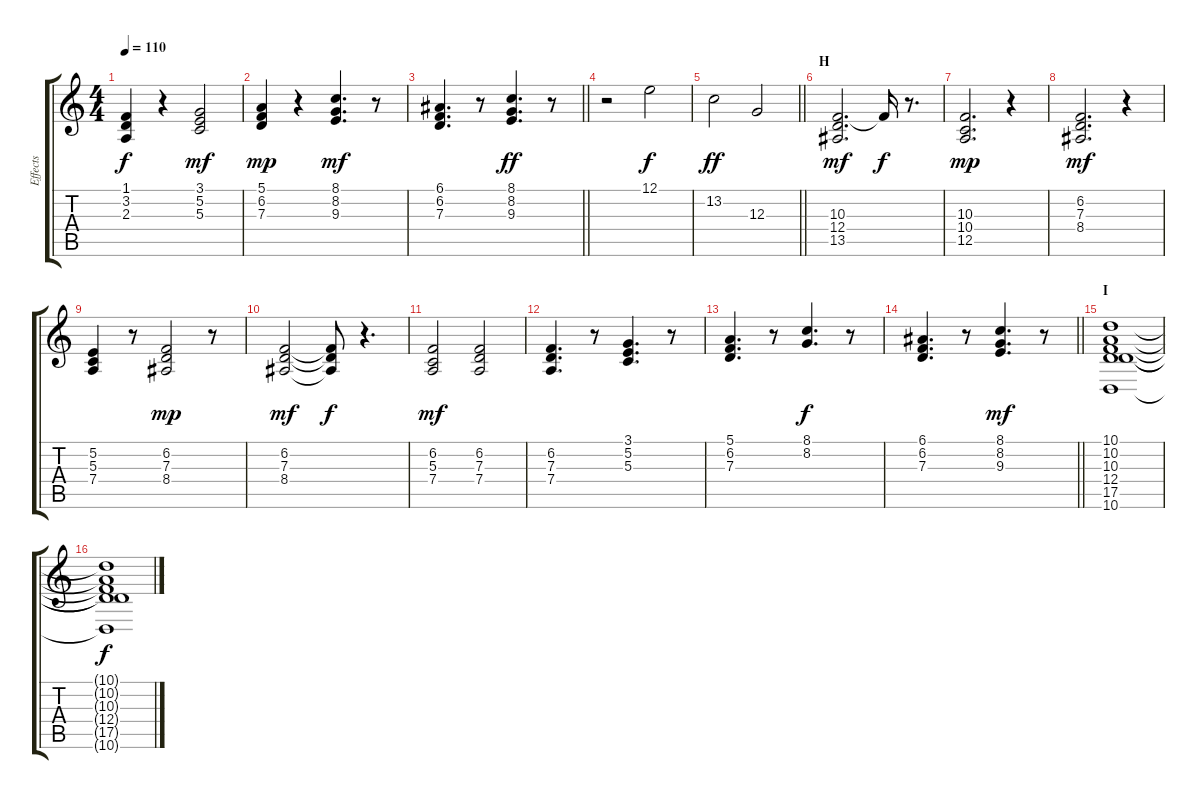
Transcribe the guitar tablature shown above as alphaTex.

\track ("Effects" "Effects") {instrument fx1rain}
\staff {score tabs}
\tuning (E4 B3 G3 D3 A2 E2) {hide}
\ts (4 4)
\tempo 110
\clef g2
\ks c
(1.1 3.2 2.3).4{dy f} r.4 (3.1 5.2 5.3).2{dy mf} |
(5.1 6.2 7.3).4{dy mp} r.4 (8.1 8.2 9.3).4{d dy mf} r.8 |
\barLineRight lightlight
(6.1 6.2 7.3).4{d} r.8 (8.1 8.2 9.3).4{d dy ff} r.8 |
r.2 12.1.2{dy f} |
\barLineRight lightlight
13.2.2{dy ff} 12.3.2 |
\section ("" "H")
(10.3 12.4 13.5).2{d dy mf} 10.3{t}.16{dy f} r.8{d} |
(10.3 10.4 12.5).2{d dy mp} r.4 |
(6.2 7.3 8.4).2{d dy mf} r.4 |
(5.2 5.3 7.4).4 r.8 (6.2 7.3 8.4).2{dy mp} r.8 |
(6.2 7.3 8.4).2{dy mf} (6.2{t} 7.3{t} 8.4{t}).8{dy f} r.4{d} |
(6.2 5.3 7.4).2{dy mf} (6.2 7.3 7.4).2 |
(6.2 7.3 7.4).4{d} r.8 (3.1 5.2 5.3).4{d} r.8 |
(5.1 6.2 7.3).4{d} r.8 (8.1 8.2).4{d dy f} r.8 |
\barLineRight lightlight
(6.1 6.2 7.3).4{d} r.8 (8.1 8.2 9.3).4{d dy mf} r.8 |
\section ("" "I")
(10.1 10.2 10.3 12.4 17.5 10.6).1 |
(10.1{t} 10.2{t} 10.3{t} 12.4{t} 17.5{t} 10.6{t}).1{dy f}
